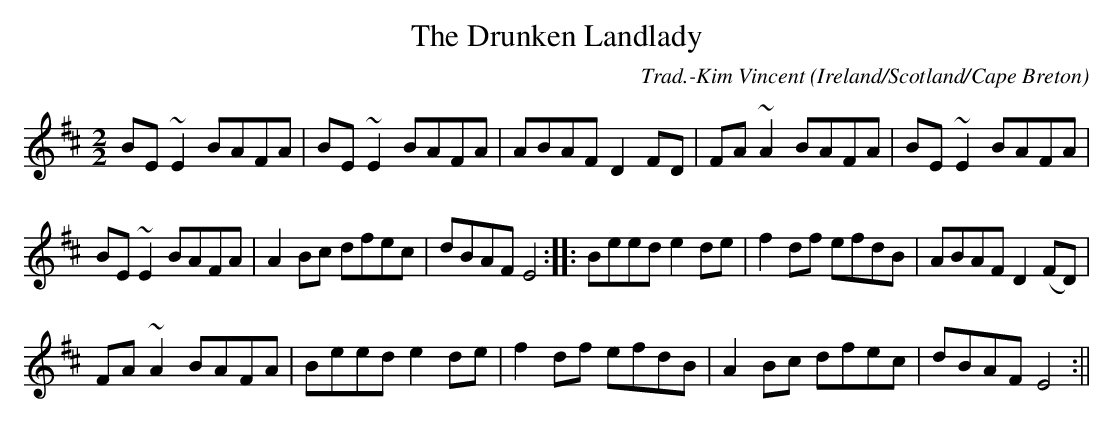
X:1
T:Drunken Landlady, The
O:Ireland/Scotland/Cape Breton
M:2/2
C:Trad.-Kim Vincent
K:D
BE ~E2 BAFA|BE ~E2 BAFA|ABAF D2 FD|FA ~A2 BAFA|BE ~E2 BAFA|
BE ~E2 BAFA|A2 Bc dfec|dBAF E4:|:Beed e2 de|f2 df efdB|ABAF D2 (FD)|
FA ~A2 BAFA|Beed e2 de|f2 df efdB|A2 Bc dfec|dBAF E4:||
